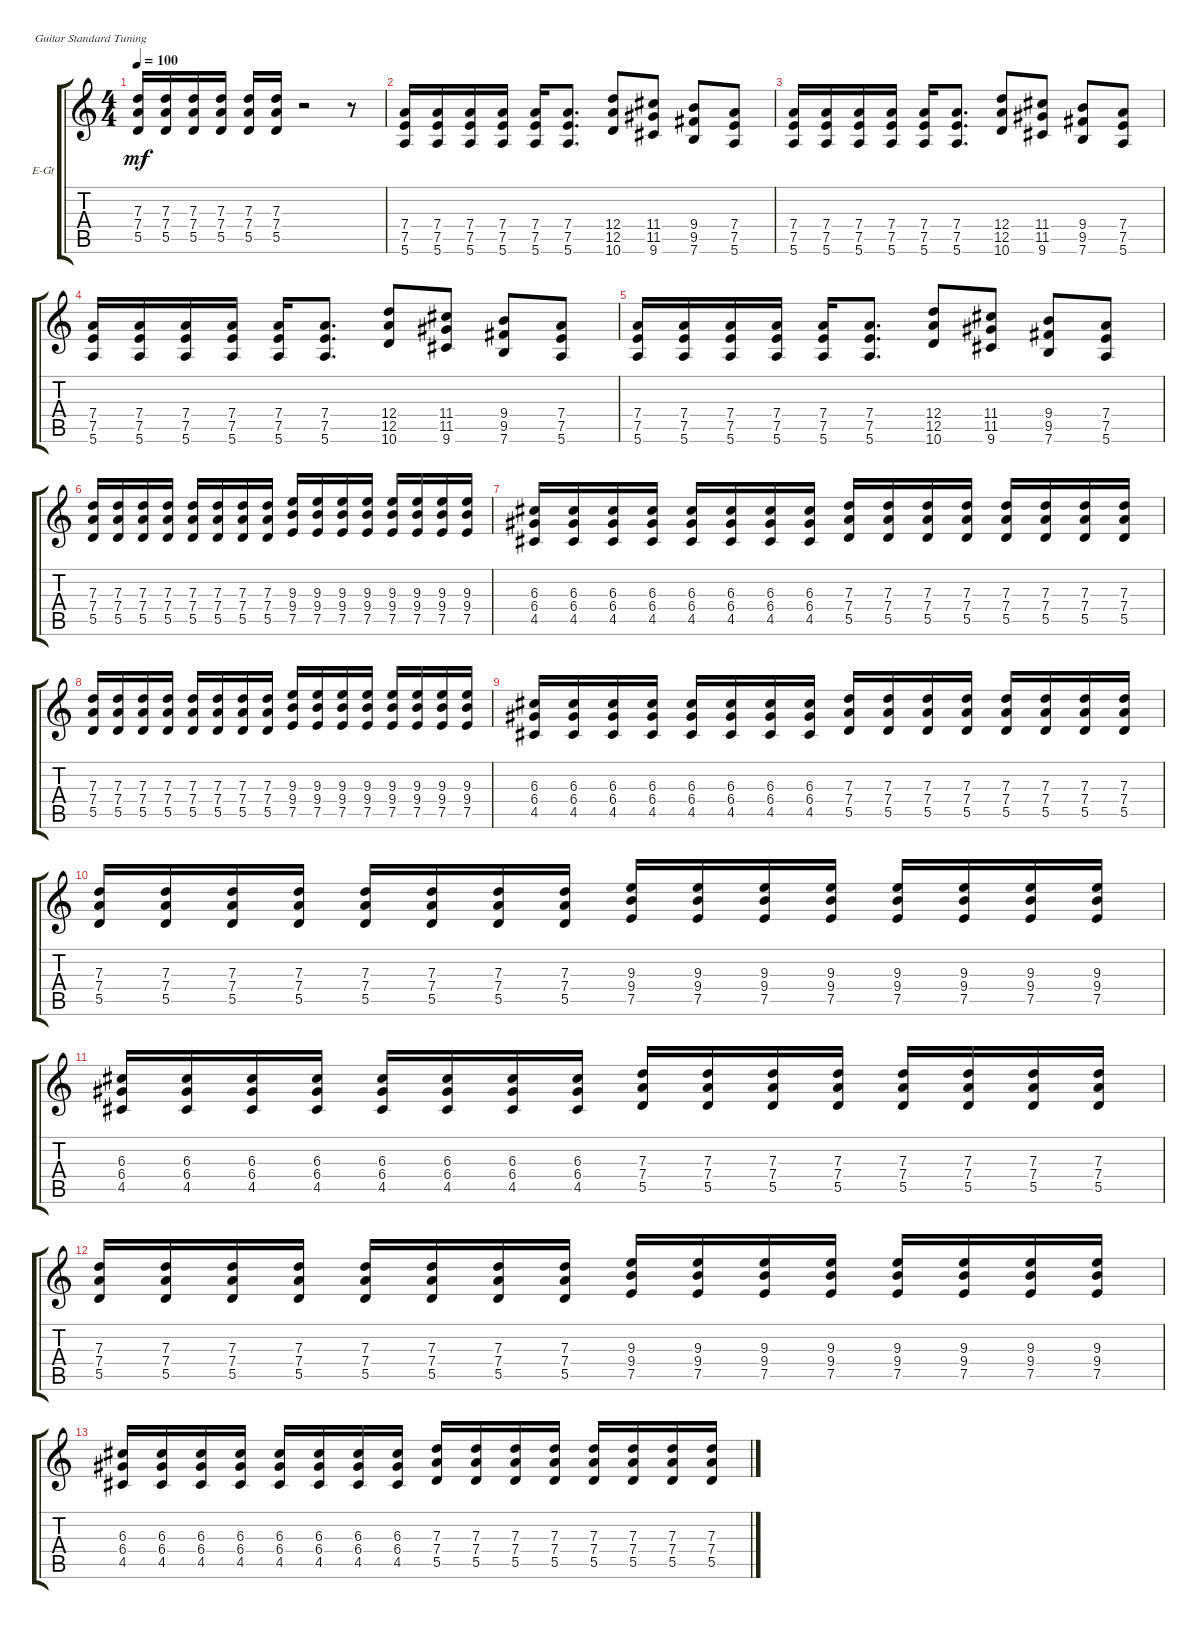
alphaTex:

\bracketExtendMode groupsimilarinstruments
\firstSystemTrackNameOrientation horizontal
\otherSystemsTrackNameOrientation horizontal
\track ("Electric Guitar" "E-Gt") {instrument acousticgrandpiano}
\staff {score tabs}
\tuning (E4 B3 G3 D3 A2 E2)
\displaytranspose 12
\ts (4 4)
\tempo 100
\clef g2
\ks c
(5.5 7.4 7.3).16{dy mf} (5.5 7.4 7.3).16 (5.5 7.4 7.3).16 (5.5 7.4 7.3).16 (5.5 7.4 7.3).16 (5.5 7.4 7.3).16 r.2 r.8 |
(5.6 7.5 7.4).16 (5.6 7.5 7.4).16 (5.6 7.5 7.4).16 (5.6 7.5 7.4).16 (5.6 7.5 7.4).16 (5.6 7.5 7.4).8{d} (10.6 12.5 12.4).8 (9.6 11.5 11.4).8 (7.6 9.5 9.4).8 (5.6 7.5 7.4).8 |
(5.6 7.5 7.4).16 (5.6 7.5 7.4).16 (5.6 7.5 7.4).16 (5.6 7.5 7.4).16 (5.6 7.5 7.4).16 (5.6 7.5 7.4).8{d} (10.6 12.5 12.4).8 (9.6 11.5 11.4).8 (7.6 9.5 9.4).8 (5.6 7.5 7.4).8 |
(5.6 7.5 7.4).16 (5.6 7.5 7.4).16 (5.6 7.5 7.4).16 (5.6 7.5 7.4).16 (5.6 7.5 7.4).16 (5.6 7.5 7.4).8{d} (10.6 12.5 12.4).8 (9.6 11.5 11.4).8 (7.6 9.5 9.4).8 (5.6 7.5 7.4).8 |
(5.6 7.5 7.4).16 (5.6 7.5 7.4).16 (5.6 7.5 7.4).16 (5.6 7.5 7.4).16 (5.6 7.5 7.4).16 (5.6 7.5 7.4).8{d} (10.6 12.5 12.4).8 (9.6 11.5 11.4).8 (7.6 9.5 9.4).8 (5.6 7.5 7.4).8 |
(5.5 7.4 7.3).16 (5.5 7.4 7.3).16 (5.5 7.4 7.3).16 (5.5 7.4 7.3).16 (5.5 7.4 7.3).16 (5.5 7.4 7.3).16 (5.5 7.4 7.3).16 (5.5 7.4 7.3).16 (7.5 9.4 9.3).16 (7.5 9.4 9.3).16 (7.5 9.4 9.3).16 (7.5 9.4 9.3).16 (7.5 9.4 9.3).16 (7.5 9.4 9.3).16 (7.5 9.4 9.3).16 (7.5 9.4 9.3).16 |
(4.5 6.4 6.3).16 (4.5 6.4 6.3).16 (4.5 6.4 6.3).16 (4.5 6.4 6.3).16 (4.5 6.4 6.3).16 (4.5 6.4 6.3).16 (4.5 6.4 6.3).16 (4.5 6.4 6.3).16 (5.5 7.4 7.3).16 (5.5 7.4 7.3).16 (5.5 7.4 7.3).16 (5.5 7.4 7.3).16 (5.5 7.4 7.3).16 (5.5 7.4 7.3).16 (5.5 7.4 7.3).16 (5.5 7.4 7.3).16 |
(5.5 7.4 7.3).16 (5.5 7.4 7.3).16 (5.5 7.4 7.3).16 (5.5 7.4 7.3).16 (5.5 7.4 7.3).16 (5.5 7.4 7.3).16 (5.5 7.4 7.3).16 (5.5 7.4 7.3).16 (7.5 9.4 9.3).16 (7.5 9.4 9.3).16 (7.5 9.4 9.3).16 (7.5 9.4 9.3).16 (7.5 9.4 9.3).16 (7.5 9.4 9.3).16 (7.5 9.4 9.3).16 (7.5 9.4 9.3).16 |
(4.5 6.4 6.3).16 (4.5 6.4 6.3).16 (4.5 6.4 6.3).16 (4.5 6.4 6.3).16 (4.5 6.4 6.3).16 (4.5 6.4 6.3).16 (4.5 6.4 6.3).16 (4.5 6.4 6.3).16 (5.5 7.4 7.3).16 (5.5 7.4 7.3).16 (5.5 7.4 7.3).16 (5.5 7.4 7.3).16 (5.5 7.4 7.3).16 (5.5 7.4 7.3).16 (5.5 7.4 7.3).16 (5.5 7.4 7.3).16 |
(5.5 7.4 7.3).16 (5.5 7.4 7.3).16 (5.5 7.4 7.3).16 (5.5 7.4 7.3).16 (5.5 7.4 7.3).16 (5.5 7.4 7.3).16 (5.5 7.4 7.3).16 (5.5 7.4 7.3).16 (7.5 9.4 9.3).16 (7.5 9.4 9.3).16 (7.5 9.4 9.3).16 (7.5 9.4 9.3).16 (7.5 9.4 9.3).16 (7.5 9.4 9.3).16 (7.5 9.4 9.3).16 (7.5 9.4 9.3).16 |
(4.5 6.4 6.3).16 (4.5 6.4 6.3).16 (4.5 6.4 6.3).16 (4.5 6.4 6.3).16 (4.5 6.4 6.3).16 (4.5 6.4 6.3).16 (4.5 6.4 6.3).16 (4.5 6.4 6.3).16 (5.5 7.4 7.3).16 (5.5 7.4 7.3).16 (5.5 7.4 7.3).16 (5.5 7.4 7.3).16 (5.5 7.4 7.3).16 (5.5 7.4 7.3).16 (5.5 7.4 7.3).16 (5.5 7.4 7.3).16 |
(5.5 7.4 7.3).16 (5.5 7.4 7.3).16 (5.5 7.4 7.3).16 (5.5 7.4 7.3).16 (5.5 7.4 7.3).16 (5.5 7.4 7.3).16 (5.5 7.4 7.3).16 (5.5 7.4 7.3).16 (7.5 9.4 9.3).16 (7.5 9.4 9.3).16 (7.5 9.4 9.3).16 (7.5 9.4 9.3).16 (7.5 9.4 9.3).16 (7.5 9.4 9.3).16 (7.5 9.4 9.3).16 (7.5 9.4 9.3).16 |
(4.5 6.4 6.3).16 (4.5 6.4 6.3).16 (4.5 6.4 6.3).16 (4.5 6.4 6.3).16 (4.5 6.4 6.3).16 (4.5 6.4 6.3).16 (4.5 6.4 6.3).16 (4.5 6.4 6.3).16 (5.5 7.4 7.3).16 (5.5 7.4 7.3).16 (5.5 7.4 7.3).16 (5.5 7.4 7.3).16 (5.5 7.4 7.3).16 (5.5 7.4 7.3).16 (5.5 7.4 7.3).16 (5.5 7.4 7.3).16
